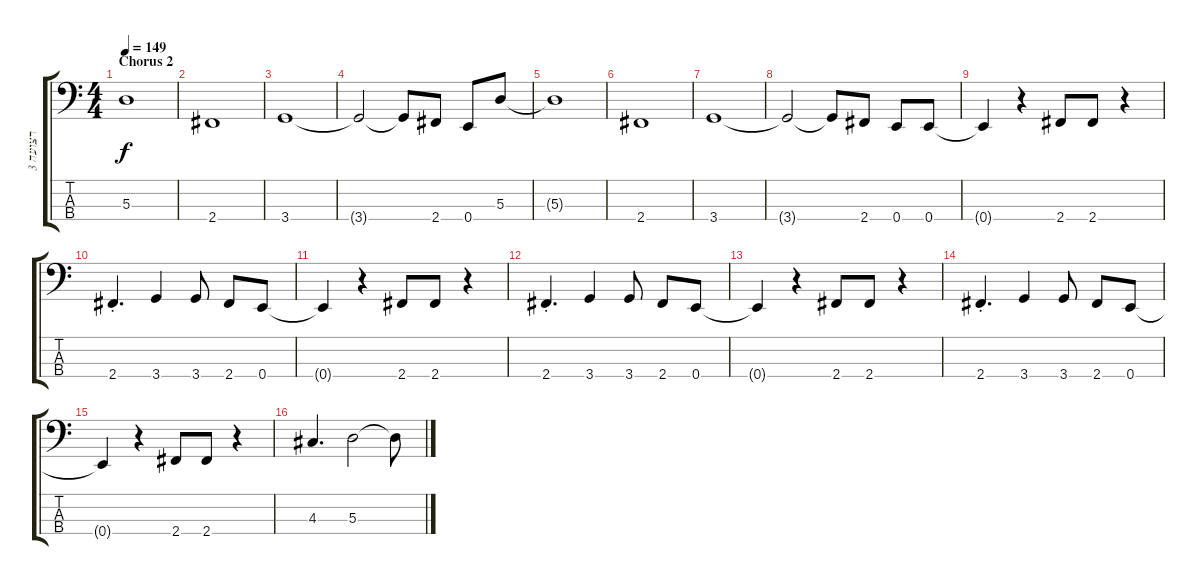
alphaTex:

\track ("רצועה 3" "רצועה 3") {instrument electricbasspick}
\staff {score tabs}
\tuning (G2 D2 A1 E1) {hide}
\ts (4 4)
\section ("" "Chorus 2")
\tempo 149
\clef f4
\ks c
5.3{t}.1{dy f} |
2.4.1 |
3.4.1 |
3.4{t}.2 3.4{t}.8 2.4.8 0.4.8 5.3.8 |
5.3{t}.1 |
2.4.1 |
3.4.1 |
3.4{t}.2 3.4{t}.8 2.4.8 0.4.8 0.4.8 |
0.4{t}.4 r.4 2.4.8 2.4.8 r.4 |
2.4{st}.4{d} 3.4.4 3.4.8 2.4.8 0.4.8 |
0.4{t}.4 r.4 2.4.8 2.4.8 r.4 |
2.4{st}.4{d} 3.4.4 3.4.8 2.4.8 0.4.8 |
0.4{t}.4 r.4 2.4.8 2.4.8 r.4 |
2.4{st}.4{d} 3.4.4 3.4.8 2.4.8 0.4.8 |
0.4{t}.4 r.4 2.4.8 2.4.8 r.4 |
4.3.4{d} 5.3.2 5.3{t}.8
